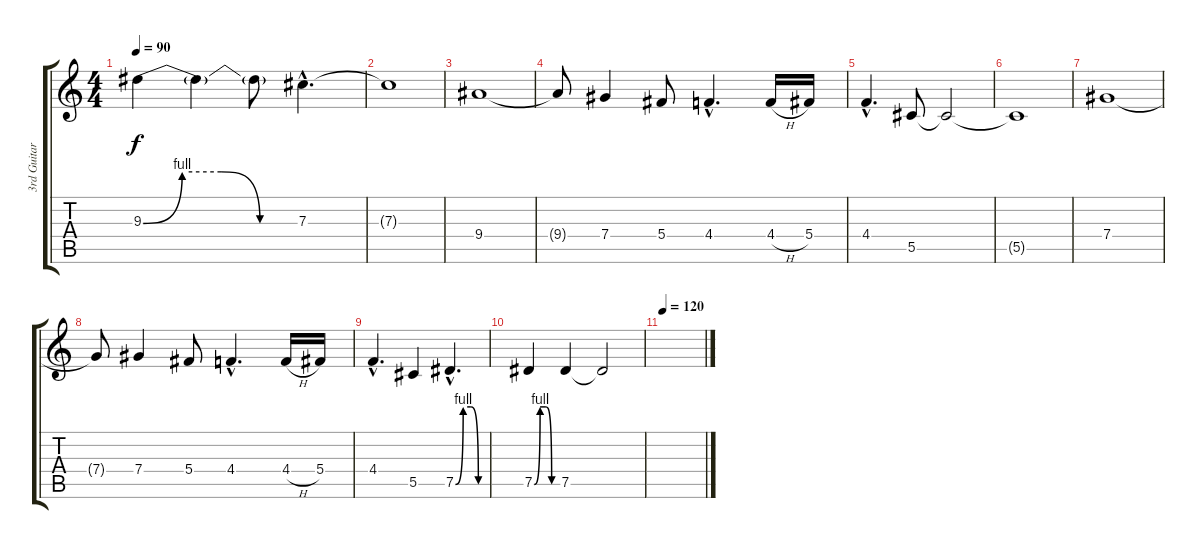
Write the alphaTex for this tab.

\track ("3rd Guitar" "3rd Guitar") {instrument distortionguitar}
\staff {score tabs}
\tuning (Eb4 Bb3 Gb3 Db3 Ab2 Eb2) {hide}
\ts (4 4)
\tempo 90
\clef g2
\ks c
9.3{be (custom 0 0 15 4 30 4 45 0 60 0)}.4{dy f} 9.3{t}.4 9.3{t}.8 7.3{hac}.4{d} |
7.3{t}.1 |
9.4.1 |
9.4{t}.8 7.4.4 5.4.8 4.4{hac}.4{d} 4.4{h}.16 5.4.16 |
4.4{hac}.4{d} 5.5.8 5.5{t}.2 |
5.5{t}.1 |
7.4.1 |
7.4{t}.8 7.4.4 5.4.8 4.4{hac}.4{d} 4.4{h}.16 5.4.16 |
4.4{hac}.4{d} 5.5.4 7.5{be (custom 0 0 15 4 30 4 45 0 60 0) hac}.4{d} |
7.5{be (custom 0 0 15 4 30 4 45 0 60 0)}.4 7.5.4 7.5{t}.2 |
\tempo 120
